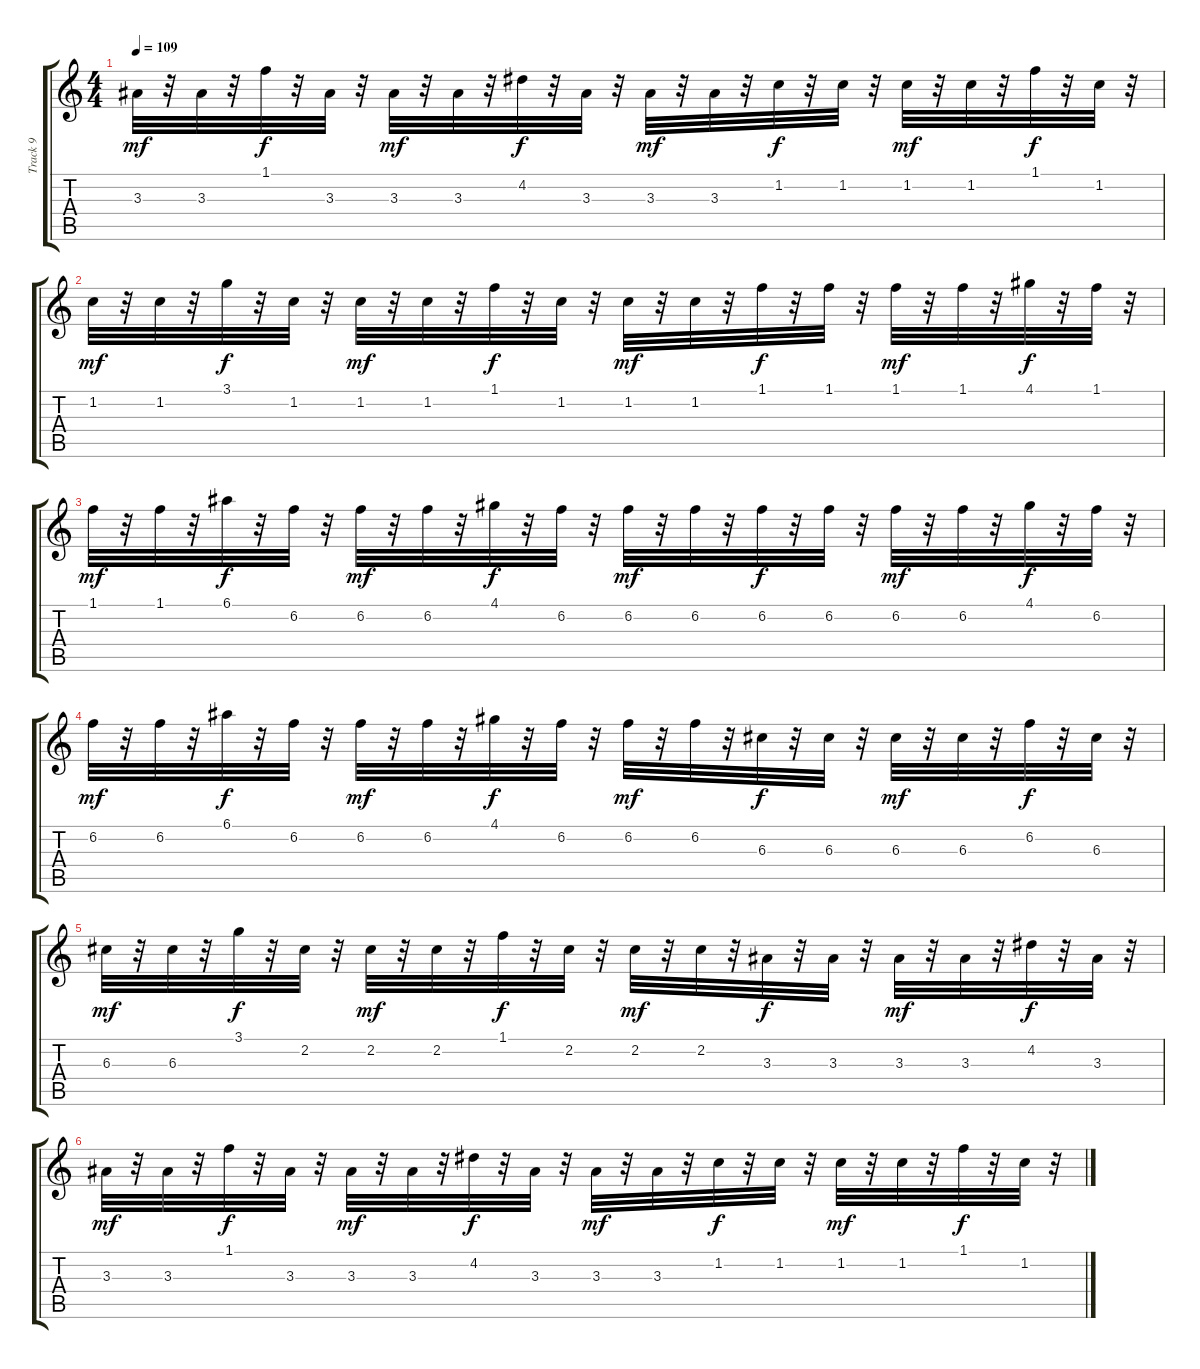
\track ("Track 9" "Track 9") {instrument electricguitarjazz}
\staff {score tabs}
\tuning (E4 B3 G3 D3 A2 E2) {hide}
\ts (4 4)
\tempo 109
\clef g2
\ks c
3.3.32{dy mf} r.32 3.3.32 r.32 1.1.32{dy f} r.32 3.3.32 r.32 3.3.32{dy mf} r.32 3.3.32 r.32 4.2.32{dy f} r.32 3.3.32 r.32 3.3.32{dy mf} r.32 3.3.32 r.32 1.2.32{dy f} r.32 1.2.32 r.32 1.2.32{dy mf} r.32 1.2.32 r.32 1.1.32{dy f} r.32 1.2.32 r.32 |
1.2.32{dy mf} r.32 1.2.32 r.32 3.1.32{dy f} r.32 1.2.32 r.32 1.2.32{dy mf} r.32 1.2.32 r.32 1.1.32{dy f} r.32 1.2.32 r.32 1.2.32{dy mf} r.32 1.2.32 r.32 1.1.32{dy f} r.32 1.1.32 r.32 1.1.32{dy mf} r.32 1.1.32 r.32 4.1.32{dy f} r.32 1.1.32 r.32 |
1.1.32{dy mf} r.32 1.1.32 r.32 6.1.32{dy f} r.32 6.2.32 r.32 6.2.32{dy mf} r.32 6.2.32 r.32 4.1.32{dy f} r.32 6.2.32 r.32 6.2.32{dy mf} r.32 6.2.32 r.32 6.2.32{dy f} r.32 6.2.32 r.32 6.2.32{dy mf} r.32 6.2.32 r.32 4.1.32{dy f} r.32 6.2.32 r.32 |
6.2.32{dy mf} r.32 6.2.32 r.32 6.1.32{dy f} r.32 6.2.32 r.32 6.2.32{dy mf} r.32 6.2.32 r.32 4.1.32{dy f} r.32 6.2.32 r.32 6.2.32{dy mf} r.32 6.2.32 r.32 6.3.32{dy f} r.32 6.3.32 r.32 6.3.32{dy mf} r.32 6.3.32 r.32 6.2.32{dy f} r.32 6.3.32 r.32 |
6.3.32{dy mf} r.32 6.3.32 r.32 3.1.32{dy f} r.32 2.2.32 r.32 2.2.32{dy mf} r.32 2.2.32 r.32 1.1.32{dy f} r.32 2.2.32 r.32 2.2.32{dy mf} r.32 2.2.32 r.32 3.3.32{dy f} r.32 3.3.32 r.32 3.3.32{dy mf} r.32 3.3.32 r.32 4.2.32{dy f} r.32 3.3.32 r.32 |
3.3.32{dy mf} r.32 3.3.32 r.32 1.1.32{dy f} r.32 3.3.32 r.32 3.3.32{dy mf} r.32 3.3.32 r.32 4.2.32{dy f} r.32 3.3.32 r.32 3.3.32{dy mf} r.32 3.3.32 r.32 1.2.32{dy f} r.32 1.2.32 r.32 1.2.32{dy mf} r.32 1.2.32 r.32 1.1.32{dy f} r.32 1.2.32 r.32
